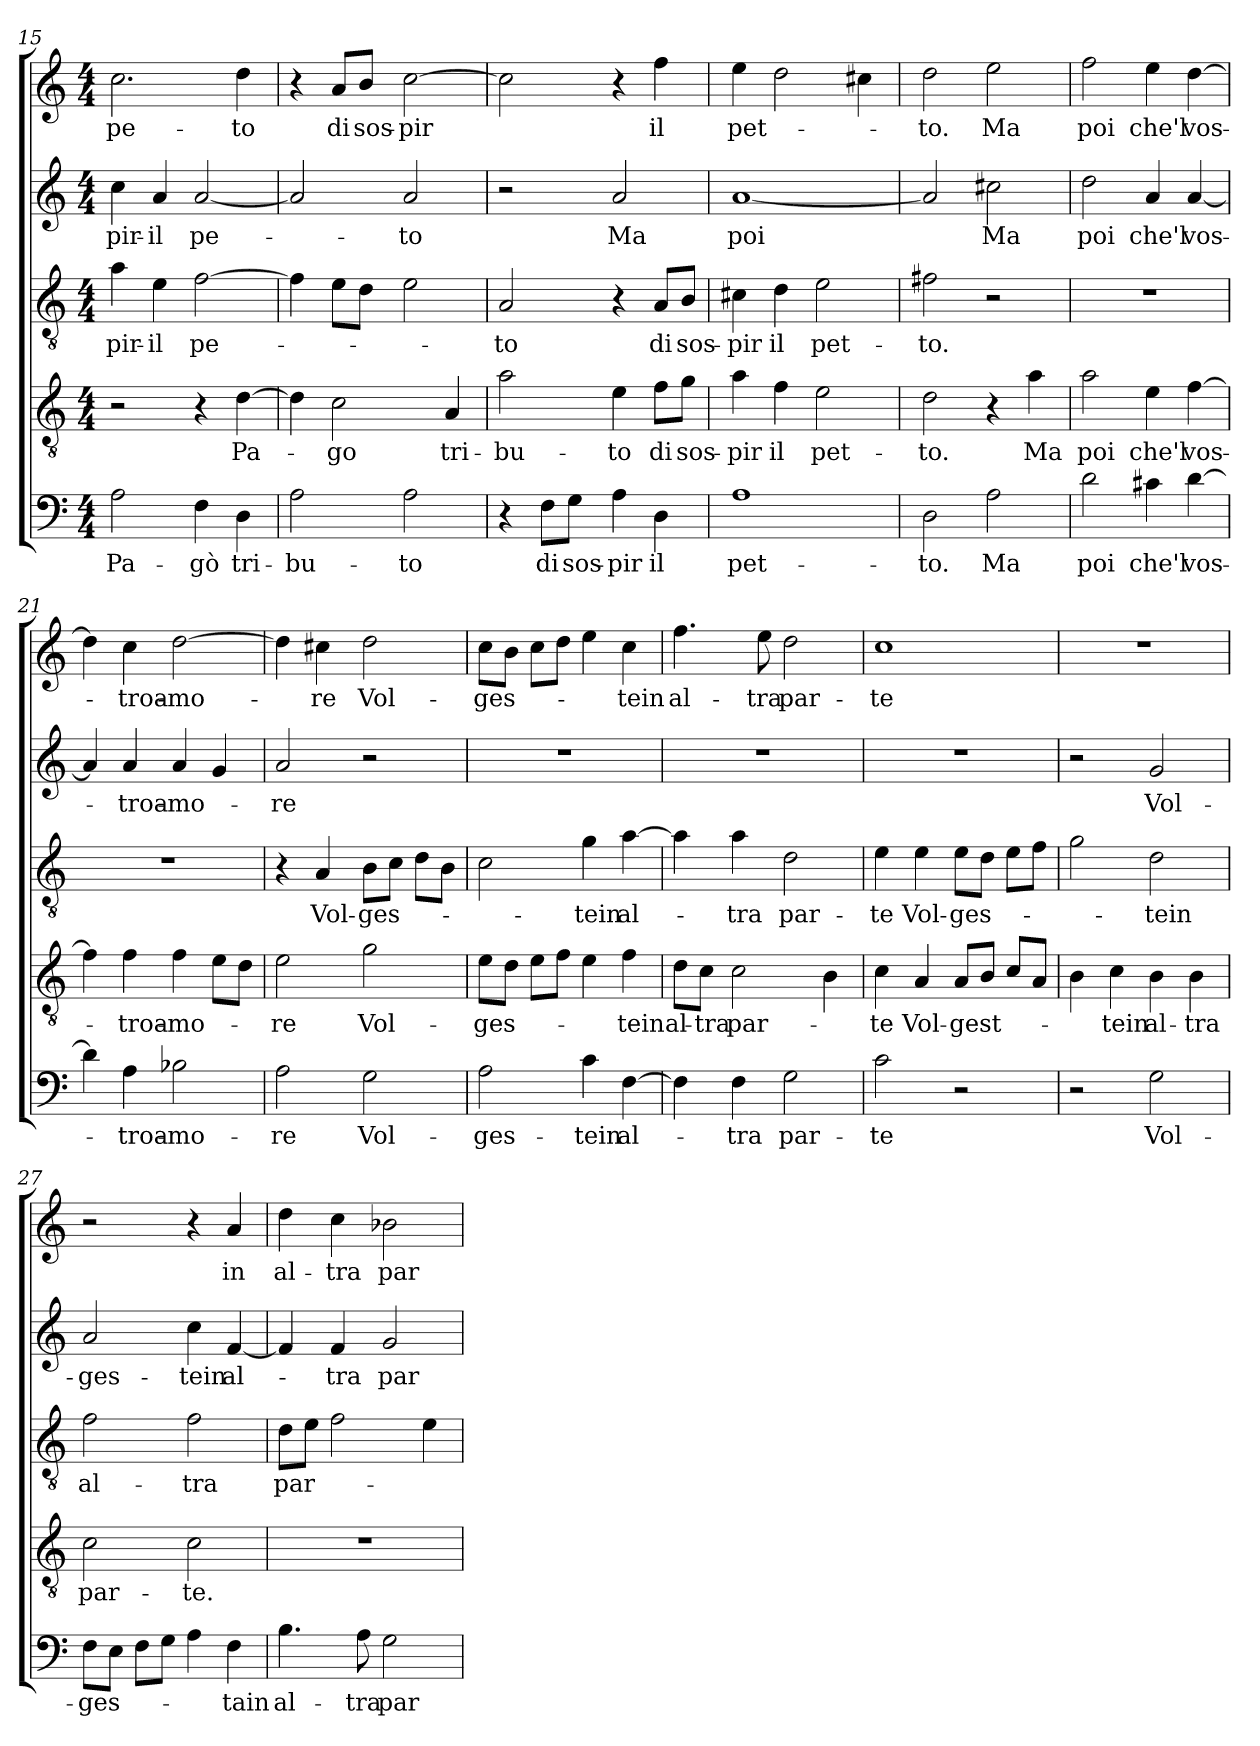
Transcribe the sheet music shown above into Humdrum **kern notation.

**kern	**text	**kern	**text	**kern	**text	**kern	**text	**kern	**text
*part5	*part5	*part4	*part4	*part3	*part3	*part2	*part2	*part1	*part1
*staff5	*staff5	*staff4	*staff4	*staff3	*staff3	*staff2	*staff2	*staff1	*staff1
*clefF4	*	*clefGv2	*	*clefGv2	*	*clefG2	*	*clefG2	*
*k[]	*	*k[]	*	*k[]	*	*k[]	*	*k[]	*
*M4/4	*	*M4/4	*	*M4/4	*	*M4/4	*	*M4/4	*
=15	=15	=15	=15	=15	=15	=15	=15	=15	=15
2A\	Pa-	2r	.	4a\	pir-	4cc\	pir-	2.cc\	pe-
.	.	.	.	4e\	il	4a/	il	.	.
4F\	gò	4r	.	[2f\	pe-	[2a/	pe-	.	.
4D\	tri-	[4d\	Pa-	.	.	.	.	4dd\	to
=16	=16	=16	=16	=16	=16	=16	=16	=16	=16
2A\	bu-	4d\]	.	4f\]	.	2a/]	.	4r	.
.	.	2c\	go	8e\L	.	.	.	8a/L	di
.	.	.	.	8d\J	.	.	.	8b/J	sos-
2A\	to	.	.	2e\	.	2a/	to	[2cc\	pir
.	.	4A/	tri-	.	.	.	.	.	.
=17	=17	=17	=17	=17	=17	=17	=17	=17	=17
4r	.	2a\	bu-	2A/	to	2r	.	2cc\]	.
8F\L	di	.	.	.	.	.	.	.	.
8G\J	sos-	.	.	.	.	.	.	.	.
4A\	pir	4e\	to	4r	.	2a/	Ma	4r	.
4D\	il	8f\L	di	8A/L	di	.	.	4ff\	il
.	.	8g\J	sos-	8B/J	sos-	.	.	.	.
=18	=18	=18	=18	=18	=18	=18	=18	=18	=18
1A\	pet-	4a\	pir	4c#X\	pir	[1a/	poi	4ee\	pet-
.	.	4f\	il	4d\	il	.	.	2dd\	.
.	.	2e\	pet-	2e\	pet-	.	.	.	.
.	.	.	.	.	.	.	.	4cc#X\	.
=19	=19	=19	=19	=19	=19	=19	=19	=19	=19
2D\	to.	2d\	to.	2f#X\	to.	2a/]	.	2dd\	to.
2A\	Ma	4r	.	2r	.	2cc#X\	Ma	2ee\	Ma
.	.	4a\	Ma	.	.	.	.	.	.
=20	=20	=20	=20	=20	=20	=20	=20	=20	=20
2d\	poi	2a\	poi	1r	.	2dd\	poi	2ff\	poi
4c#X\	che'l	4e\	che'l	.	.	4a/	che'l	4ee\	che'l
[4d\	vos-	[4f\	vos-	.	.	[4a/	vos-	[4dd\	vos-
=21	=21	=21	=21	=21	=21	=21	=21	=21	=21
4d\]	.	4f\]	.	1r	.	4a/]	.	4dd\]	.
4A\	troa-	4f\	troa-	.	.	4a/	troa-	4cc\	troa-
2B-X\	mo-	4f\	mo-	.	.	4a/	mo-	[2dd\	mo-
.	.	8e\L	.	.	.	4g/	.	.	.
.	.	8d\J	.	.	.	.	.	.	.
=22	=22	=22	=22	=22	=22	=22	=22	=22	=22
2A\	re	2e\	re	4r	.	2a/	re	4dd\]	.
.	.	.	.	4A/	Vol-	.	.	4cc#X\	re
2G\	Vol-	2g\	Vol-	8B\L	ges-	2r	.	2dd\	Vol-
.	.	.	.	8c\J	.	.	.	.	.
.	.	.	.	8d\L	.	.	.	.	.
.	.	.	.	8B\J	.	.	.	.	.
=23	=23	=23	=23	=23	=23	=23	=23	=23	=23
2A\	ges-	8e\L	ges-	2c\	.	1r	.	8cc\L	ges-
.	.	8d\J	.	.	.	.	.	8b\J	.
.	.	8e\L	.	.	.	.	.	8cc\L	.
.	.	8f\J	.	.	.	.	.	8dd\J	.
4c\	tein	4e\	.	4g\	tein	.	.	4ee\	.
[4F\	al-	4f\	tein	[4a\	al-	.	.	4cc\	tein
=24	=24	=24	=24	=24	=24	=24	=24	=24	=24
4F\]	.	8d\L	al-	4a\]	.	1r	.	4.ff\	al-
.	.	8c\J	tra	.	.	.	.	.	.
4F\	tra	2c\	par-	4a\	tra	.	.	.	.
.	.	.	.	.	.	.	.	8ee\	tra
2G\	par-	.	.	2d\	par-	.	.	2dd\	par-
.	.	4B\	.	.	.	.	.	.	.
=25	=25	=25	=25	=25	=25	=25	=25	=25	=25
2c\	te	4c\	te	4e\	te	1r	.	1cc\	te
.	.	4A/	Vol-	4e\	Vol-	.	.	.	.
2r	.	8A/L	gest-	8e\L	ges-	.	.	.	.
.	.	8B/J	.	8d\J	.	.	.	.	.
.	.	8c/L	.	8e\L	.	.	.	.	.
.	.	8A/J	.	8f\J	.	.	.	.	.
=26	=26	=26	=26	=26	=26	=26	=26	=26	=26
2r	.	4B\	.	2g\	.	2r	.	1r	.
.	.	4c\	tein	.	.	.	.	.	.
2G\	Vol-	4B\	al-	2d\	tein	2g/	Vol-	.	.
.	.	4B\	tra	.	.	.	.	.	.
=27	=27	=27	=27	=27	=27	=27	=27	=27	=27
8F\L	ges-	2c\	par-	2f\	al-	2a/	ges-	2r	.
8E\J	.	.	.	.	.	.	.	.	.
8F\L	.	.	.	.	.	.	.	.	.
8G\J	.	.	.	.	.	.	.	.	.
4A\	.	2c\	te.	2f\	tra	4cc\	tein	4r	.
4F\	tain	.	.	.	.	[4f/	al-	4a/	in
=28	=28	=28	=28	=28	=28	=28	=28	=28	=28
4.B\	al-	1r	.	8d\L	par-	4f/]	.	4dd\	al-
.	.	.	.	8e\J	.	.	.	.	.
.	.	.	.	2f\	.	4f/	tra	4cc\	tra
8A\	tra	.	.	.	.	.	.	.	.
2G\	par-	.	.	.	.	2g/	par-	2b-X\	par-
.	.	.	.	4e\	.	.	.	.	.
=	=	=	=	=	=	=	=	=	=
*-	*-	*-	*-	*-	*-	*-	*-	*-	*-
